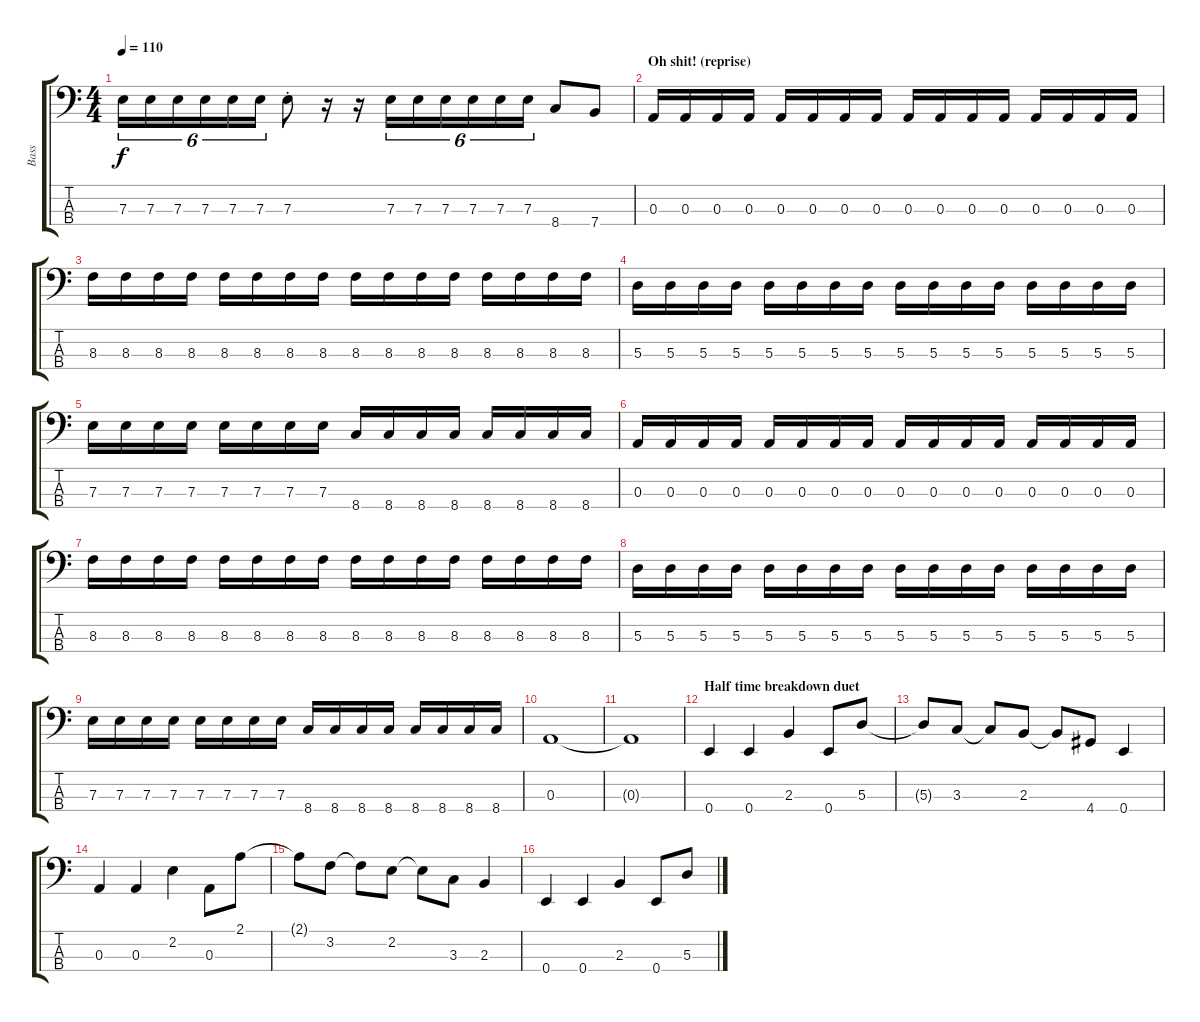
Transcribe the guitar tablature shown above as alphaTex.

\track ("Bass" "Bass") {instrument electricbasspick}
\staff {score tabs}
\tuning (G2 D2 A1 E1) {hide}
\ts (4 4)
\tempo 110
\clef f4
\ks c
7.3.16{tu (6 4) dy f} 7.3.16{tu (6 4)} 7.3.16{tu (6 4)} 7.3.16{tu (6 4)} 7.3.16{tu (6 4)} 7.3.16{tu (6 4)} 7.3{st}.8 r.16 r.16 7.3.16{tu (6 4)} 7.3.16{tu (6 4)} 7.3.16{tu (6 4)} 7.3.16{tu (6 4)} 7.3.16{tu (6 4)} 7.3.16{tu (6 4)} 8.4.8 7.4.8 |
\section ("" "Oh shit! (reprise)")
0.3.16 0.3.16 0.3.16 0.3.16 0.3.16 0.3.16 0.3.16 0.3.16 0.3.16 0.3.16 0.3.16 0.3.16 0.3.16 0.3.16 0.3.16 0.3.16 |
8.3.16 8.3.16 8.3.16 8.3.16 8.3.16 8.3.16 8.3.16 8.3.16 8.3.16 8.3.16 8.3.16 8.3.16 8.3.16 8.3.16 8.3.16 8.3.16 |
5.3.16 5.3.16 5.3.16 5.3.16 5.3.16 5.3.16 5.3.16 5.3.16 5.3.16 5.3.16 5.3.16 5.3.16 5.3.16 5.3.16 5.3.16 5.3.16 |
7.3.16 7.3.16 7.3.16 7.3.16 7.3.16 7.3.16 7.3.16 7.3.16 8.4.16 8.4.16 8.4.16 8.4.16 8.4.16 8.4.16 8.4.16 8.4.16 |
0.3.16 0.3.16 0.3.16 0.3.16 0.3.16 0.3.16 0.3.16 0.3.16 0.3.16 0.3.16 0.3.16 0.3.16 0.3.16 0.3.16 0.3.16 0.3.16 |
8.3.16 8.3.16 8.3.16 8.3.16 8.3.16 8.3.16 8.3.16 8.3.16 8.3.16 8.3.16 8.3.16 8.3.16 8.3.16 8.3.16 8.3.16 8.3.16 |
5.3.16 5.3.16 5.3.16 5.3.16 5.3.16 5.3.16 5.3.16 5.3.16 5.3.16 5.3.16 5.3.16 5.3.16 5.3.16 5.3.16 5.3.16 5.3.16 |
7.3.16 7.3.16 7.3.16 7.3.16 7.3.16 7.3.16 7.3.16 7.3.16 8.4.16 8.4.16 8.4.16 8.4.16 8.4.16 8.4.16 8.4.16 8.4.16 |
0.3.1 |
0.3{t}.1 |
\section ("" "Half time breakdown duet")
0.4.4 0.4.4 2.3.4 0.4.8 5.3.8 |
5.3{t}.8 3.3.8 3.3{t}.8 2.3.8 2.3{t}.8 4.4.8 0.4.4 |
0.3.4 0.3.4 2.2.4 0.3.8 2.1.8 |
2.1{t}.8 3.2.8 3.2{t}.8 2.2.8 2.2{t}.8 3.3.8 2.3.4 |
0.4.4 0.4.4 2.3.4 0.4.8 5.3.8
